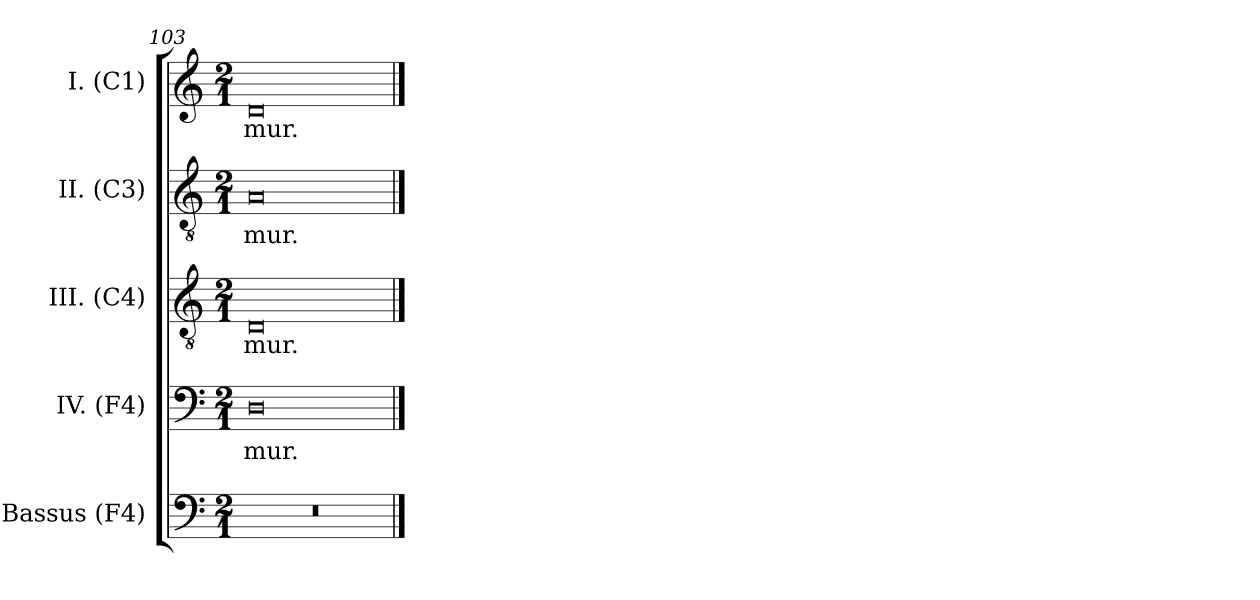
**kern	**kern	**text	**kern	**text	**kern	**text	**kern	**text
*part5	*part4	*part4	*part3	*part3	*part2	*part2	*part1	*part1
*staff5	*staff4	*staff4	*staff3	*staff3	*staff2	*staff2	*staff1	*staff1
*I"Bassus (F4)	*I"IV. (F4)	*	*I"III. (C4)	*	*I"II. (C3)	*	*I"I. (C1)	*
*I'B.	*I'IV.	*	*I'III.	*	*I'II.	*	*I'I.	*
*clefF4	*clefF4	*	*clefGv2	*	*clefGv2	*	*clefG2	*
*	*ITrd7c12	*	*ITrd7c12	*	*ITrd7c12	*	*	*
*k[]	*k[]	*	*k[]	*	*k[]	*	*k[]	*
*C:	*C:	*	*C:	*	*C:	*	*C:	*
*M2/1	*M2/1	*	*M2/1	*	*M2/1	*	*M2/1	*
=103	=103	=103	=103	=103	=103	=103	=103	=103
!LO:N:vis=1	!	!	!	!	!	!	!	!
!	!	!LO:LY:b:color=#000000	!	!	!	!	!	!
!	!	!	!	!LO:LY:b:color=#000000	!	!	!	!
!	!	!	!	!	!	!LO:LY:b:color=#000000	!	!
!	!	!	!	!	!	!	!	!LO:LY:b:color=#000000
0r	0DDi	-mur.	0DDi	-mur.	0AAi	-mur.	0di	-mur.
==	==	==	==	==	==	==	==	==
*-	*-	*-	*-	*-	*-	*-	*-	*-
